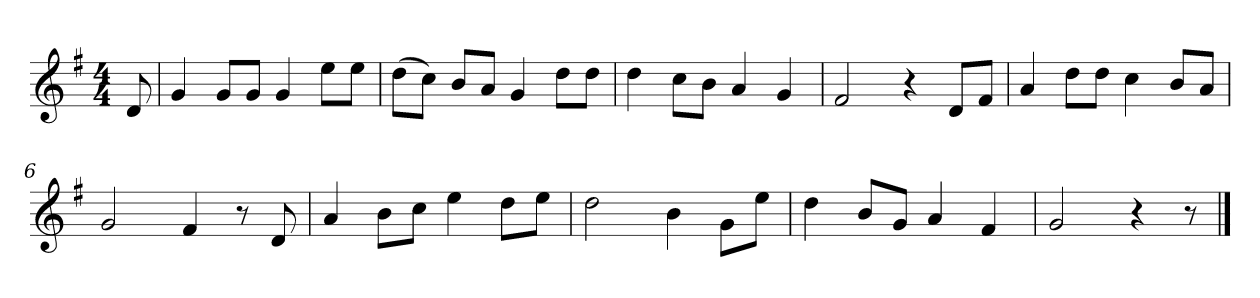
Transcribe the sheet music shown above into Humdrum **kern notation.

**kern
*part1
*staff1
*k[f#]
*M4/4
*MM120
=
8d
=1
4g
8gL
8gJ
4g
8eeL
8eeJ
=2
(8ddL
8ccJ)
8bL
8aJ
4g
8ddL
8ddJ
=3
4dd
8ccL
8bJ
4a
4g
=4
2f#
4r
8dL
8f#J
=5
4a
8ddL
8ddJ
4cc
8bL
8aJ
=6
2g
4f#
8r
8d
=7
4a
8bL
8ccJ
4ee
8ddL
8eeJ
=8
2dd
4b
8gL
8eeJ
=9
4dd
8bL
8gJ
4a
4f#
=10
2g
4r
8r
==
*-
